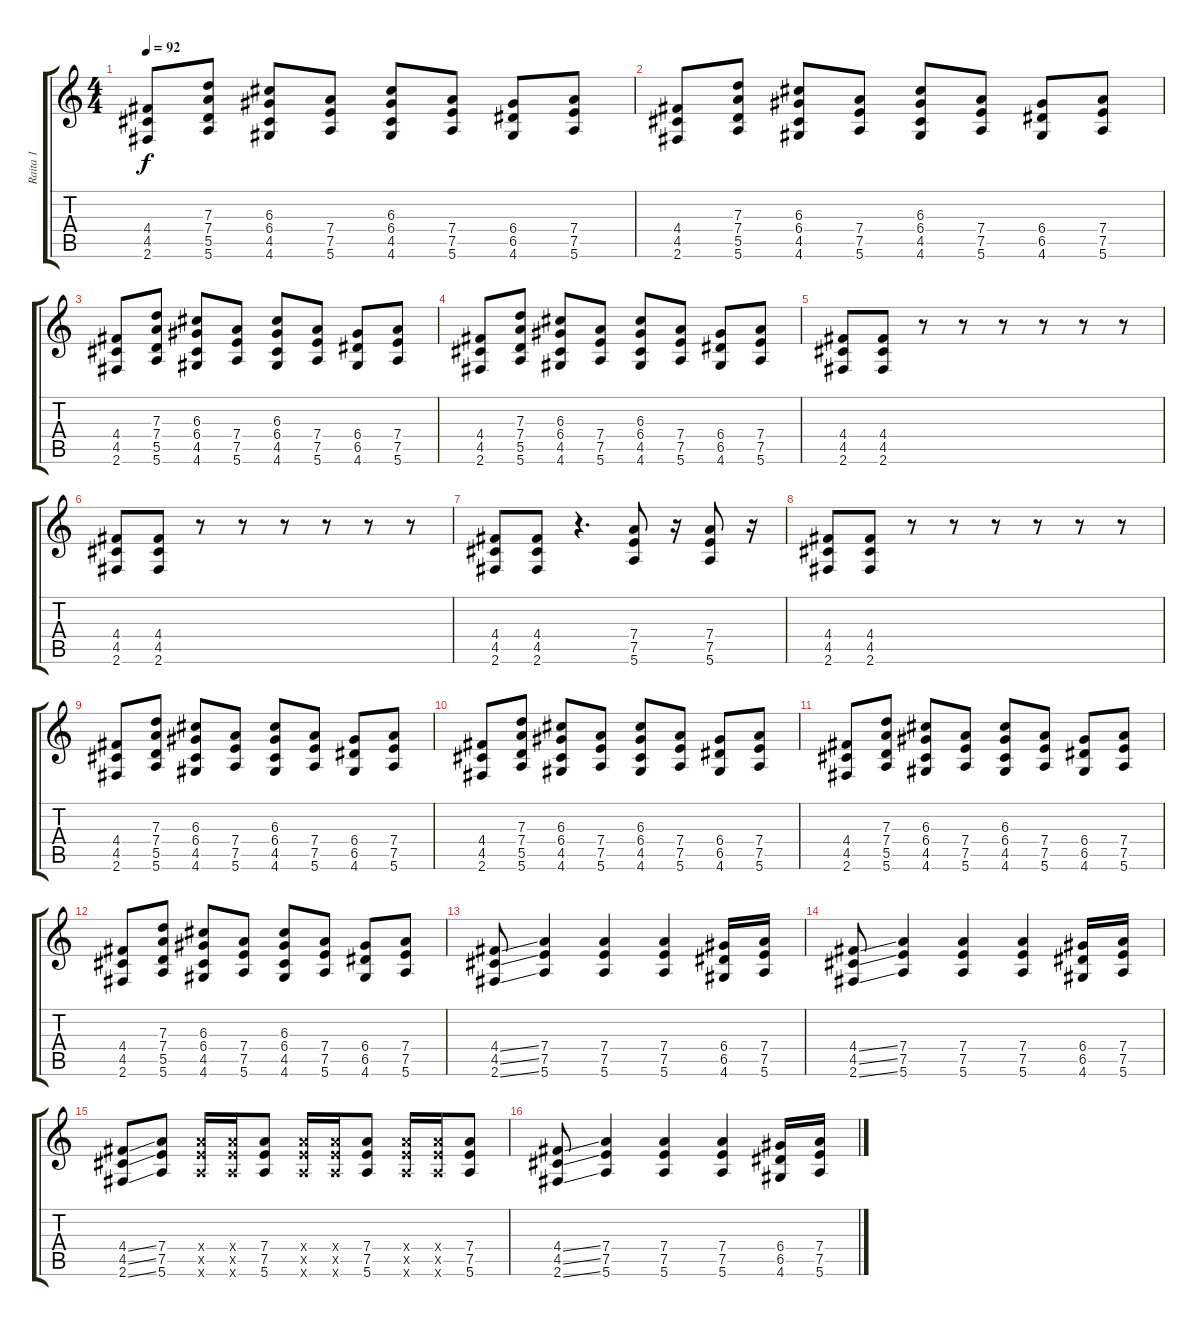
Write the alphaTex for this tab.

\track ("Raita 1" "Raita 1") {instrument overdrivenguitar}
\staff {score tabs}
\tuning (E4 B3 G3 D3 A2 E2) {hide}
\ts (4 4)
\tempo 92
\clef g2
\ks c
(4.4 4.5 2.6).8{dy f} (7.3 7.4 5.5 5.6).8 (6.3 6.4 4.5 4.6).8 (7.4 7.5 5.6).8 (6.3 6.4 4.5 4.6).8 (7.4 7.5 5.6).8 (6.4 6.5 4.6).8 (7.4 7.5 5.6).8 |
(4.4 4.5 2.6).8 (7.3 7.4 5.5 5.6).8 (6.3 6.4 4.5 4.6).8 (7.4 7.5 5.6).8 (6.3 6.4 4.5 4.6).8 (7.4 7.5 5.6).8 (6.4 6.5 4.6).8 (7.4 7.5 5.6).8 |
(4.4 4.5 2.6).8 (7.3 7.4 5.5 5.6).8 (6.3 6.4 4.5 4.6).8 (7.4 7.5 5.6).8 (6.3 6.4 4.5 4.6).8 (7.4 7.5 5.6).8 (6.4 6.5 4.6).8 (7.4 7.5 5.6).8 |
(4.4 4.5 2.6).8 (7.3 7.4 5.5 5.6).8 (6.3 6.4 4.5 4.6).8 (7.4 7.5 5.6).8 (6.3 6.4 4.5 4.6).8 (7.4 7.5 5.6).8 (6.4 6.5 4.6).8 (7.4 7.5 5.6).8 |
(4.4 4.5 2.6).8 (4.4 4.5 2.6).8 r.8 r.8 r.8 r.8 r.8 r.8 |
(4.4 4.5 2.6).8 (4.4 4.5 2.6).8 r.8 r.8 r.8 r.8 r.8 r.8 |
(4.4 4.5 2.6).8 (4.4 4.5 2.6).8 r.4{d} (7.4 7.5 5.6).8 r.16 (7.4 7.5 5.6).8 r.16 |
(4.4 4.5 2.6).8 (4.4 4.5 2.6).8 r.8 r.8 r.8 r.8 r.8 r.8 |
(4.4 4.5 2.6).8 (7.3 7.4 5.5 5.6).8 (6.3 6.4 4.5 4.6).8 (7.4 7.5 5.6).8 (6.3 6.4 4.5 4.6).8 (7.4 7.5 5.6).8 (6.4 6.5 4.6).8 (7.4 7.5 5.6).8 |
(4.4 4.5 2.6).8 (7.3 7.4 5.5 5.6).8 (6.3 6.4 4.5 4.6).8 (7.4 7.5 5.6).8 (6.3 6.4 4.5 4.6).8 (7.4 7.5 5.6).8 (6.4 6.5 4.6).8 (7.4 7.5 5.6).8 |
(4.4 4.5 2.6).8 (7.3 7.4 5.5 5.6).8 (6.3 6.4 4.5 4.6).8 (7.4 7.5 5.6).8 (6.3 6.4 4.5 4.6).8 (7.4 7.5 5.6).8 (6.4 6.5 4.6).8 (7.4 7.5 5.6).8 |
(4.4 4.5 2.6).8 (7.3 7.4 5.5 5.6).8 (6.3 6.4 4.5 4.6).8 (7.4 7.5 5.6).8 (6.3 6.4 4.5 4.6).8 (7.4 7.5 5.6).8 (6.4 6.5 4.6).8 (7.4 7.5 5.6).8 |
(4.4{ss} 4.5{ss} 2.6{ss}).8 (7.4 7.5 5.6).4 (7.4 7.5 5.6).4 (7.4 7.5 5.6).4 (6.4 6.5 4.6).16 (7.4 7.5 5.6).16 |
(4.4{ss} 4.5{ss} 2.6{ss}).8 (7.4 7.5 5.6).4 (7.4 7.5 5.6).4 (7.4 7.5 5.6).4 (6.4 6.5 4.6).16 (7.4 7.5 5.6).16 |
(4.4{ss} 4.5{ss} 2.6{ss}).8 (7.4 7.5 5.6).8 (7.4{x} 7.5{x} 5.6{x}).16 (7.4{x} 7.5{x} 5.6{x}).16 (7.4 7.5 5.6).8 (7.4{x} 7.5{x} 5.6{x}).16 (7.4{x} 7.5{x} 5.6{x}).16 (7.4 7.5 5.6).8 (7.4{x} 7.5{x} 5.6{x}).16 (7.4{x} 7.5{x} 5.6{x}).16 (7.4 7.5 5.6).8 |
(4.4{ss} 4.5{ss} 2.6{ss}).8 (7.4 7.5 5.6).4 (7.4 7.5 5.6).4 (7.4 7.5 5.6).4 (6.4 6.5 4.6).16 (7.4 7.5 5.6).16
